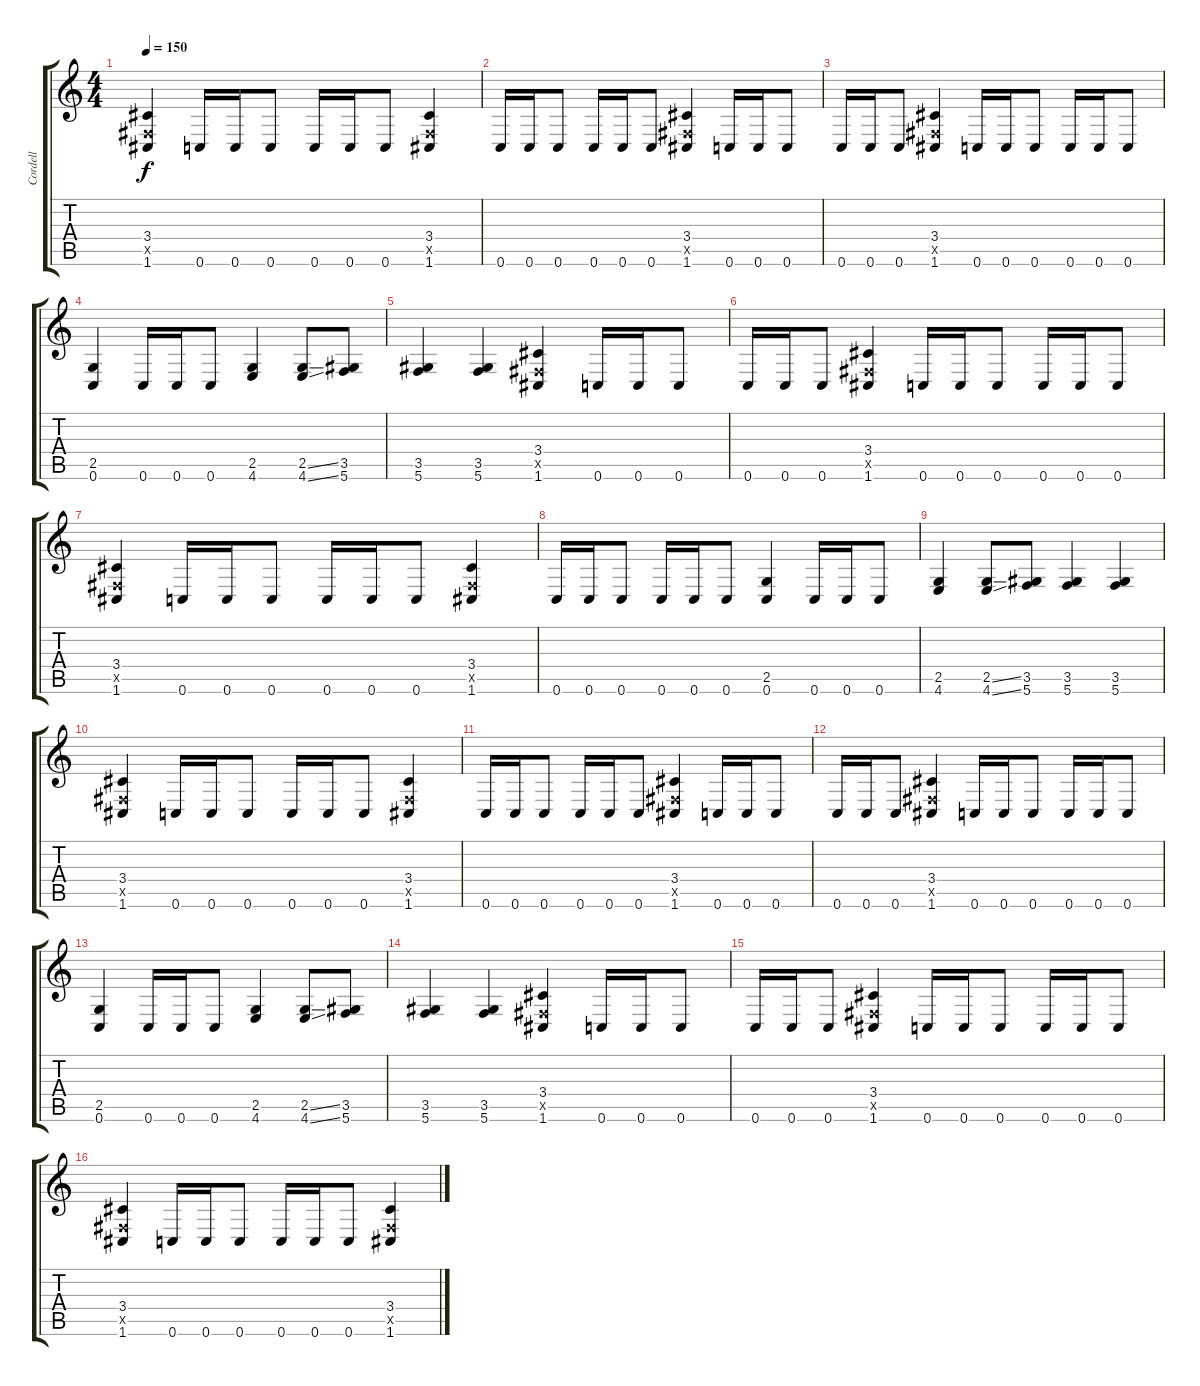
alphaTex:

\track ("Cordell" "Cordell") {instrument distortionguitar}
\staff {score tabs}
\tuning (C4 G3 Eb3 Bb2 F2 C2) {hide}
\ts (4 4)
\tempo 150
\clef g2
\ks c
(3.4 1.5{x} 1.6).4{dy f} 0.6.16 0.6.16 0.6.8 0.6.16 0.6.16 0.6.8 (3.4 1.5{x} 1.6).4 |
0.6.16 0.6.16 0.6.8 0.6.16 0.6.16 0.6.8 (3.4 1.5{x} 1.6).4 0.6.16 0.6.16 0.6.8 |
0.6.16 0.6.16 0.6.8 (3.4 1.5{x} 1.6).4 0.6.16 0.6.16 0.6.8 0.6.16 0.6.16 0.6.8 |
(2.5 0.6).4 0.6.16 0.6.16 0.6.8 (2.5 4.6).4 (2.5{ss} 4.6{ss}).8 (3.5 5.6).8 |
(3.5 5.6).4 (3.5 5.6).4 (3.4 1.5{x} 1.6).4 0.6.16 0.6.16 0.6.8 |
0.6.16 0.6.16 0.6.8 (3.4 1.5{x} 1.6).4 0.6.16 0.6.16 0.6.8 0.6.16 0.6.16 0.6.8 |
(3.4 1.5{x} 1.6).4 0.6.16 0.6.16 0.6.8 0.6.16 0.6.16 0.6.8 (3.4 1.5{x} 1.6).4 |
0.6.16 0.6.16 0.6.8 0.6.16 0.6.16 0.6.8 (2.5 0.6).4 0.6.16 0.6.16 0.6.8 |
(2.5 4.6).4 (2.5{ss} 4.6{ss}).8 (3.5 5.6).8 (3.5 5.6).4 (3.5 5.6).4 |
(3.4 1.5{x} 1.6).4 0.6.16 0.6.16 0.6.8 0.6.16 0.6.16 0.6.8 (3.4 1.5{x} 1.6).4 |
0.6.16 0.6.16 0.6.8 0.6.16 0.6.16 0.6.8 (3.4 1.5{x} 1.6).4 0.6.16 0.6.16 0.6.8 |
0.6.16 0.6.16 0.6.8 (3.4 1.5{x} 1.6).4 0.6.16 0.6.16 0.6.8 0.6.16 0.6.16 0.6.8 |
(2.5 0.6).4 0.6.16 0.6.16 0.6.8 (2.5 4.6).4 (2.5{ss} 4.6{ss}).8 (3.5 5.6).8 |
(3.5 5.6).4 (3.5 5.6).4 (3.4 1.5{x} 1.6).4 0.6.16 0.6.16 0.6.8 |
0.6.16 0.6.16 0.6.8 (3.4 1.5{x} 1.6).4 0.6.16 0.6.16 0.6.8 0.6.16 0.6.16 0.6.8 |
(3.4 1.5{x} 1.6).4 0.6.16 0.6.16 0.6.8 0.6.16 0.6.16 0.6.8 (3.4 1.5{x} 1.6).4
